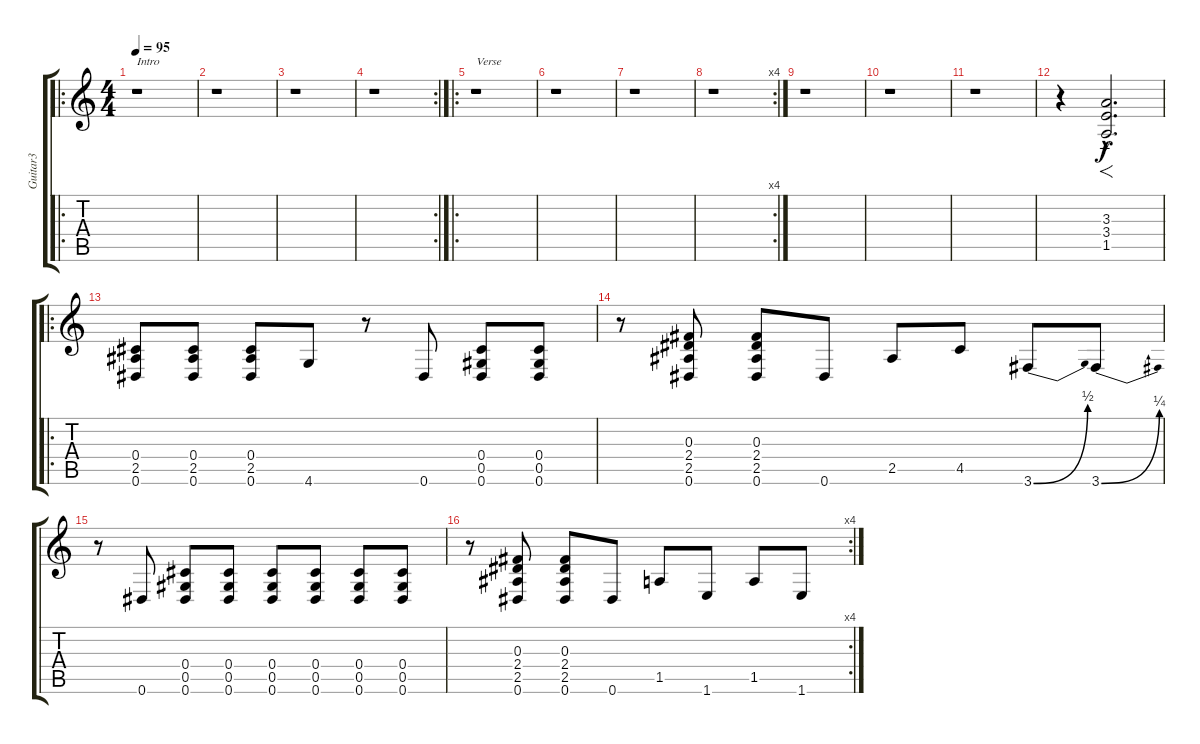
\track ("Guitar3" "Guitar3") {instrument overdrivenguitar}
\staff {score tabs}
\tuning (Eb4 Bb3 Gb3 Db3 Ab2 Eb2) {hide}
\ro
\ts (4 4)
\tempo 95
\clef g2
\ks c
r.1{txt "Intro" dy f instrument overdrivenguitar} |
r.1 |
r.1 |
\rc 2
r.1 |
\ro
r.1{txt "Verse"} |
r.1 |
r.1 |
\rc 4
r.1 |
r.1 |
r.1 |
r.1 |
r.4 (3.3{hac} 3.4{hac} 1.5{hac}).2{f d} |
\ro
(0.4 2.5 0.6).8 (0.4 2.5 0.6).8 (0.4 2.5 0.6).8 4.6.8 r.8 0.6.8 (0.4 0.5 0.6).8 (0.4 0.5 0.6).8 |
r.8 (0.3 2.4 2.5 0.6).8 (0.3 2.4 2.5 0.6).8 0.6.8 2.5.8 4.5.8 3.6{be (bend 0 0 60 2)}.8 3.6{be (bend 0 0 60 1)}.8 |
r.8 0.6.8 (0.4 0.5 0.6).8 (0.4 0.5 0.6).8 (0.4 0.5 0.6).8 (0.4 0.5 0.6).8 (0.4 0.5 0.6).8 (0.4 0.5 0.6).8 |
\rc 4
r.8 (0.3 2.4 2.5 0.6).8 (0.3 2.4 2.5 0.6).8 0.6.8 1.5.8 1.6.8 1.5.8 1.6.8
